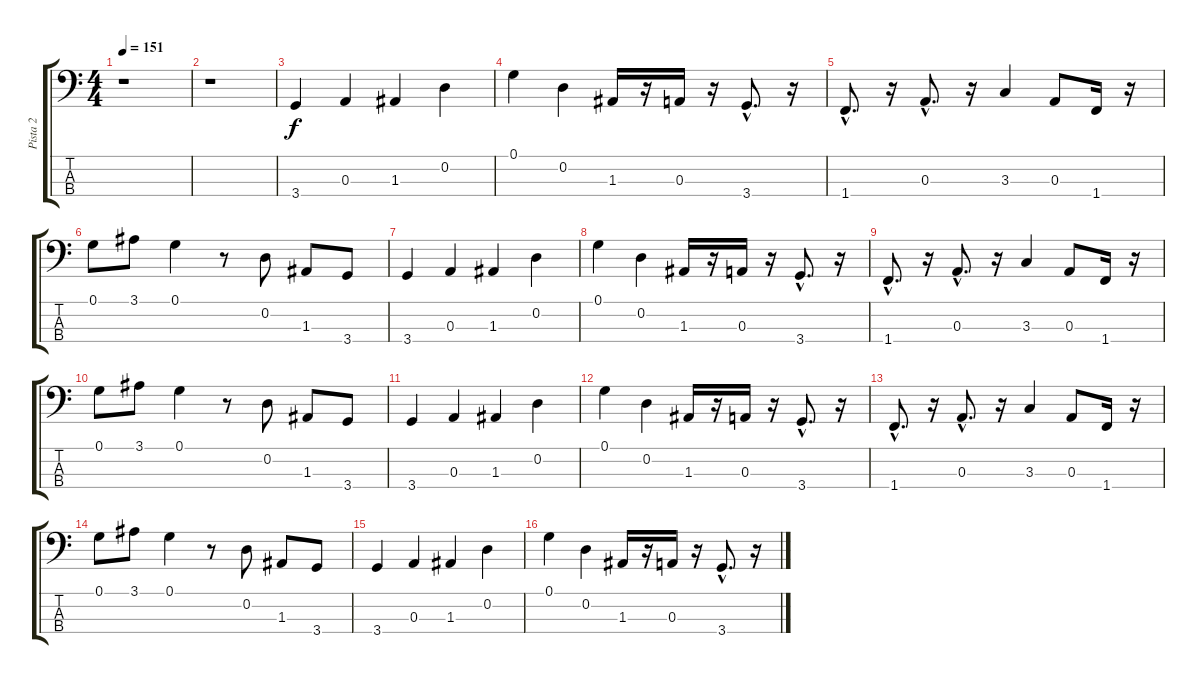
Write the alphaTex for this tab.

\track ("Pista 2" "Pista 2") {instrument slapbass2}
\staff {score tabs}
\tuning (G2 D2 A1 E1) {hide}
\ts (4 4)
\tempo 151
\clef f4
\ks c
r.1{dy f instrument slapbass2} |
r.1 |
3.4.4 0.3.4 1.3.4 0.2.4 |
0.1.4 0.2.4 1.3.16 r.16 0.3.16 r.16 3.4{hac}.8{d} r.16 |
1.4{hac}.8{d} r.16 0.3{hac}.8{d} r.16 3.3.4 0.3.8 1.4.16 r.16 |
0.1.8 3.1.8 0.1.4 r.8 0.2.8 1.3.8 3.4.8 |
3.4.4 0.3.4 1.3.4 0.2.4 |
0.1.4 0.2.4 1.3.16 r.16 0.3.16 r.16 3.4{hac}.8{d} r.16 |
1.4{hac}.8{d} r.16 0.3{hac}.8{d} r.16 3.3.4 0.3.8 1.4.16 r.16 |
0.1.8 3.1.8 0.1.4 r.8 0.2.8 1.3.8 3.4.8 |
3.4.4 0.3.4 1.3.4 0.2.4 |
0.1.4 0.2.4 1.3.16 r.16 0.3.16 r.16 3.4{hac}.8{d} r.16 |
1.4{hac}.8{d} r.16 0.3{hac}.8{d} r.16 3.3.4 0.3.8 1.4.16 r.16 |
0.1.8 3.1.8 0.1.4 r.8 0.2.8 1.3.8 3.4.8 |
3.4.4 0.3.4 1.3.4 0.2.4 |
0.1.4 0.2.4 1.3.16 r.16 0.3.16 r.16 3.4{hac}.8{d} r.16
